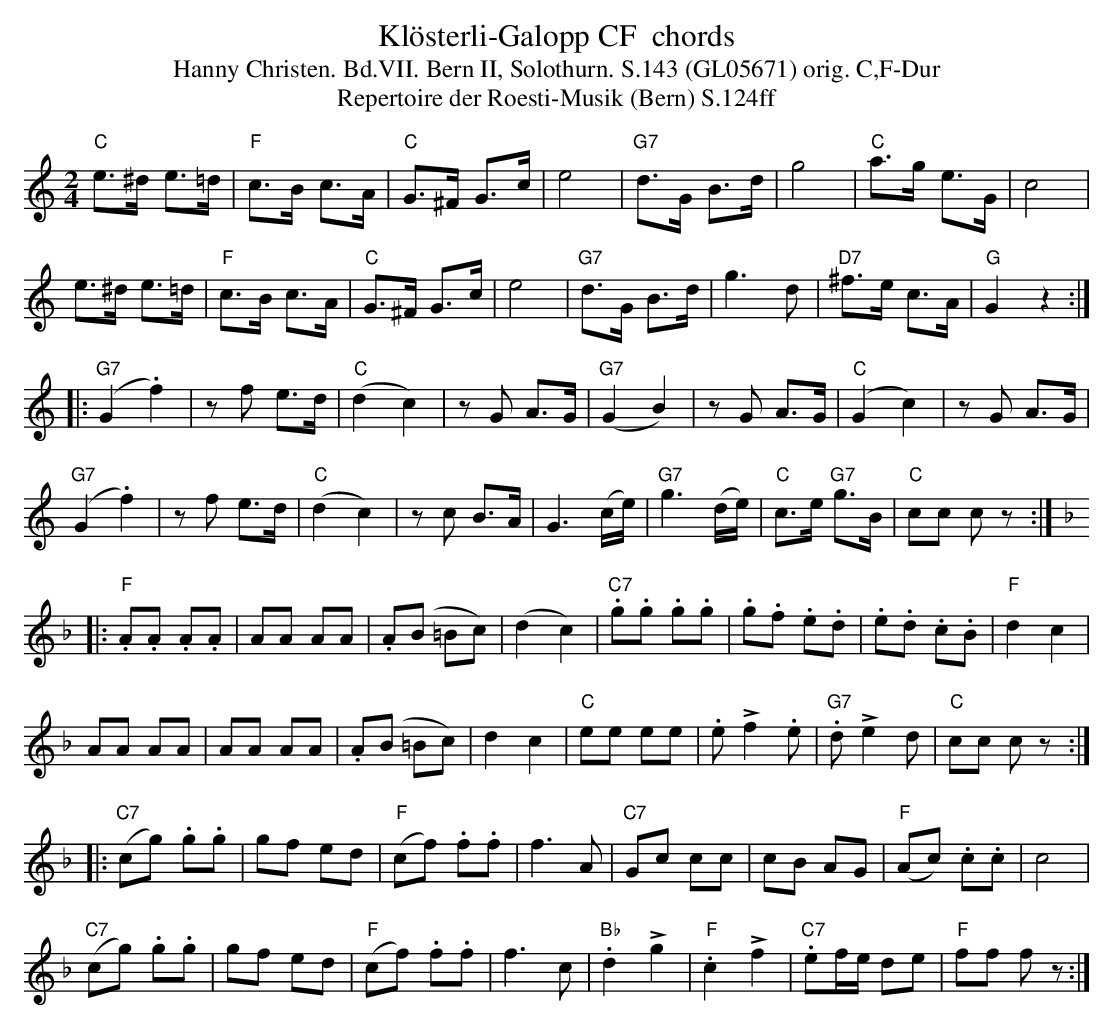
X:1
T:  Kl\"osterli-Galopp CF  chords
T:Hanny Christen. Bd.VII. Bern II, Solothurn. S.143 (GL05671) orig. C,F-Dur
T: Repertoire der Roesti-Musik (Bern) S.124ff
M:2/4
L:1/8
K:C %%MIDI gchordon
"C"e>^d e>=d | "F"c>B c>A | "C"G>^F G>c | e4 | "G7"d>G B>d | g4 | "C"a>g e>G | c4 |
e>^d e>=d | "F"c>B c>A | "C"G>^F G>c | e4 | "G7"d>G B>d | g3d | "D7"^f>e c>A | "G"G2z2 ::
"G7"(G2.f2) | zf e>d | "C"(d2c2) | zG A>G | "G7"(G2B2) | zG A>G | "C"(G2c2) | zG A>G |
"G7"(G2.f2) | zf e>d | "C"(d2c2) | zc B>A | G3 (c/e/) | "G7"g3 (d/e/) | "C"c>e "G7"g>B | "C"cc cz :: [K:F]
"F".A.A .A.A | AA AA | .A(B =Bc) | (d2c2) | "C7".g.g .g.g | .g.f .e.d | .e.d .c.B | "F"d2c2 |
AA AA | AA AA | .A(B =Bc) | d2c2 | "C"ee ee | .e+>+f2.e | "G7".d+>+e2d | "C"cc cz ::
"C7"(cg) .g.g | gf ed | "F"(cf) .f.f | f3A | "C7"Gc cc | cB AG | "F"(Ac) .c.c | c4 |
"C7"(cg) .g.g | gf ed | "F"(cf) .f.f | f3c | "Bb".d2+>+g2 | "F".c2+>+f2 | "C7".ef/e/ de | "F"ff fz :|
